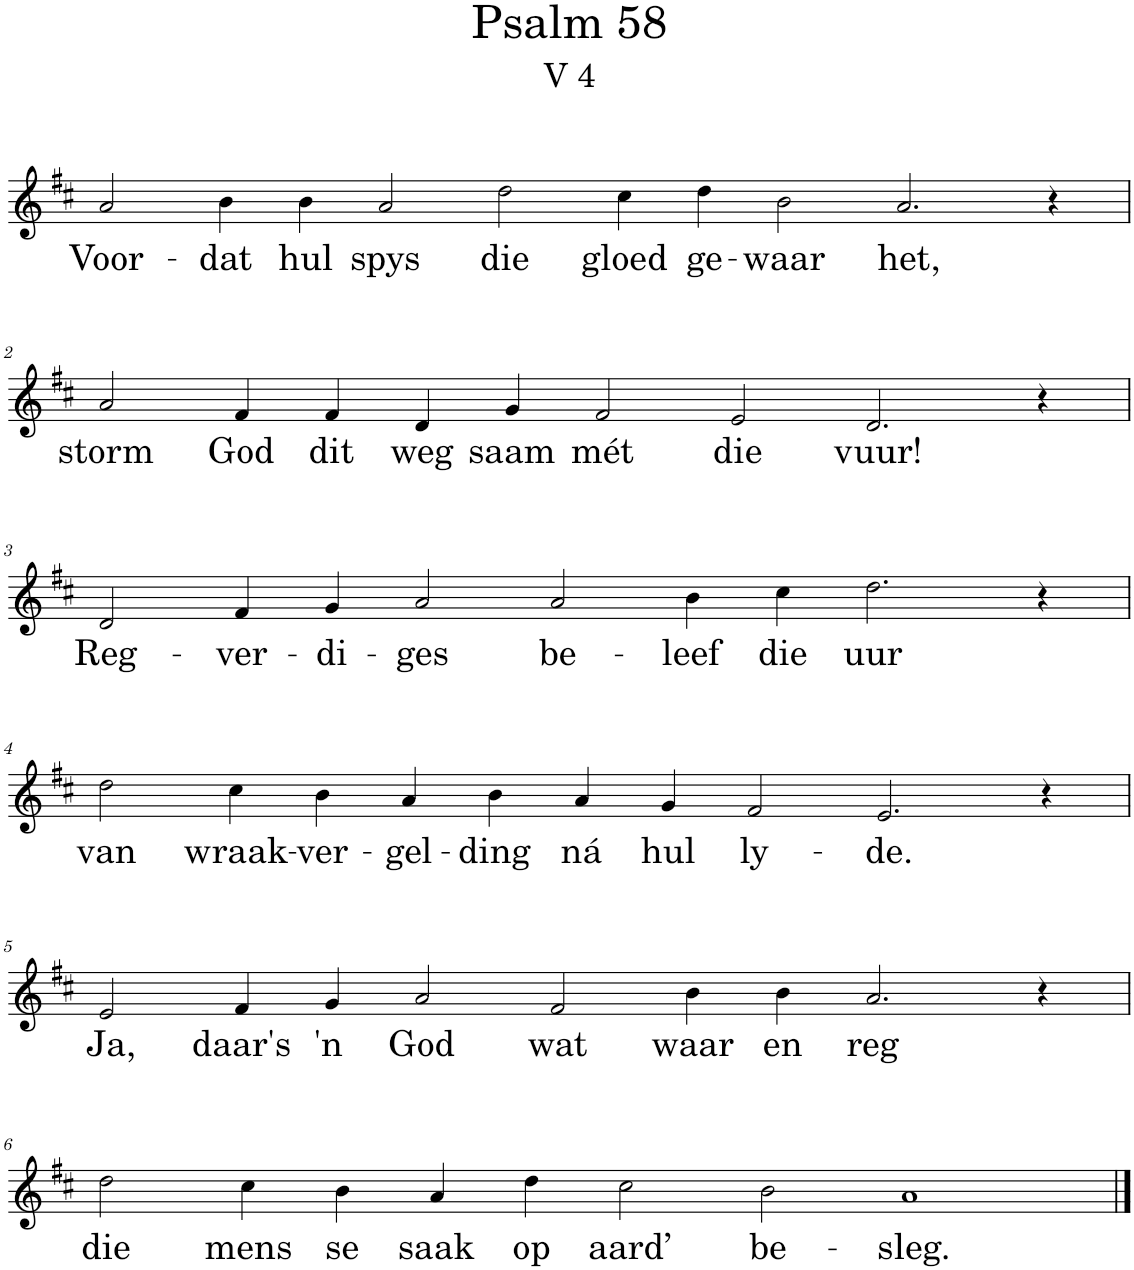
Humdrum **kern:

**kern	**text
*part1	*part1
*staff1	*staff1
*I"Pipe Organ	*
*I'Org.	*
*clefG2	*
*k[f#c#]	*
*M16/4	*
=1	=1
!	!LO:LY:b
2a/	Voor-
!	!LO:LY:b
4b\	-dat
!	!LO:LY:b
4b\	hul
!	!LO:LY:b
2a/	spys
!	!LO:LY:b
2dd\	die
!	!LO:LY:b
4cc#\	gloed
!	!LO:LY:b
4dd\	ge-
!	!LO:LY:b
2b\	-waar
!	!LO:LY:b
2.a/	het,
4r	.
!!LO:LB:g=z
=2	=2
*M14/4	*
!	!LO:LY:b
2a/	storm
!	!LO:LY:b
4f#/	God
!	!LO:LY:b
4f#/	dit
!	!LO:LY:b
4d/	weg
!	!LO:LY:b
4g/	saam
!	!LO:LY:b
2f#/	mét
!	!LO:LY:b
2e/	die
!	!LO:LY:b
2.d/	vuur!
4r	.
!!LO:LB:g=z
=3	=3
!	!LO:LY:b
2d/	Reg-
!	!LO:LY:b
4f#/	-ver-
!	!LO:LY:b
4g/	-di-
!	!LO:LY:b
2a/	-ges
!	!LO:LY:b
2a/	be-
!	!LO:LY:b
4b\	-leef
!	!LO:LY:b
4cc#\	die
!	!LO:LY:b
2.dd\	uur
4r	.
!!LO:LB:g=z
=4	=4
!	!LO:LY:b
2dd\	van
!	!LO:LY:b
4cc#\	wraak-
!	!LO:LY:b
4b\	-ver-
!	!LO:LY:b
4a/	-gel-
!	!LO:LY:b
4b\	-ding
!	!LO:LY:b
4a/	ná
!	!LO:LY:b
4g/	hul
!	!LO:LY:b
2f#/	ly-
!	!LO:LY:b
2.e/	-de.
4r	.
!!LO:LB:g=z
=5	=5
!	!LO:LY:b
2e/	Ja,
!	!LO:LY:b
4f#/	daar's
!	!LO:LY:b
4g/	'n
!	!LO:LY:b
2a/	God
!	!LO:LY:b
2f#/	wat
!	!LO:LY:b
4b\	waar
!	!LO:LY:b
4b\	en
!	!LO:LY:b
2.a/	reg
4r	.
!!LO:LB:g=z
=6	=6
!	!LO:LY:b
2dd\	die
!	!LO:LY:b
4cc#\	mens
!	!LO:LY:b
4b\	se
!	!LO:LY:b
4a/	saak
!	!LO:LY:b
4dd\	op
!	!LO:LY:b
2cc#\	aard’
!	!LO:LY:b
2b\	be-
!	!LO:LY:b
1a	-sleg.
==	==
*-	*-
